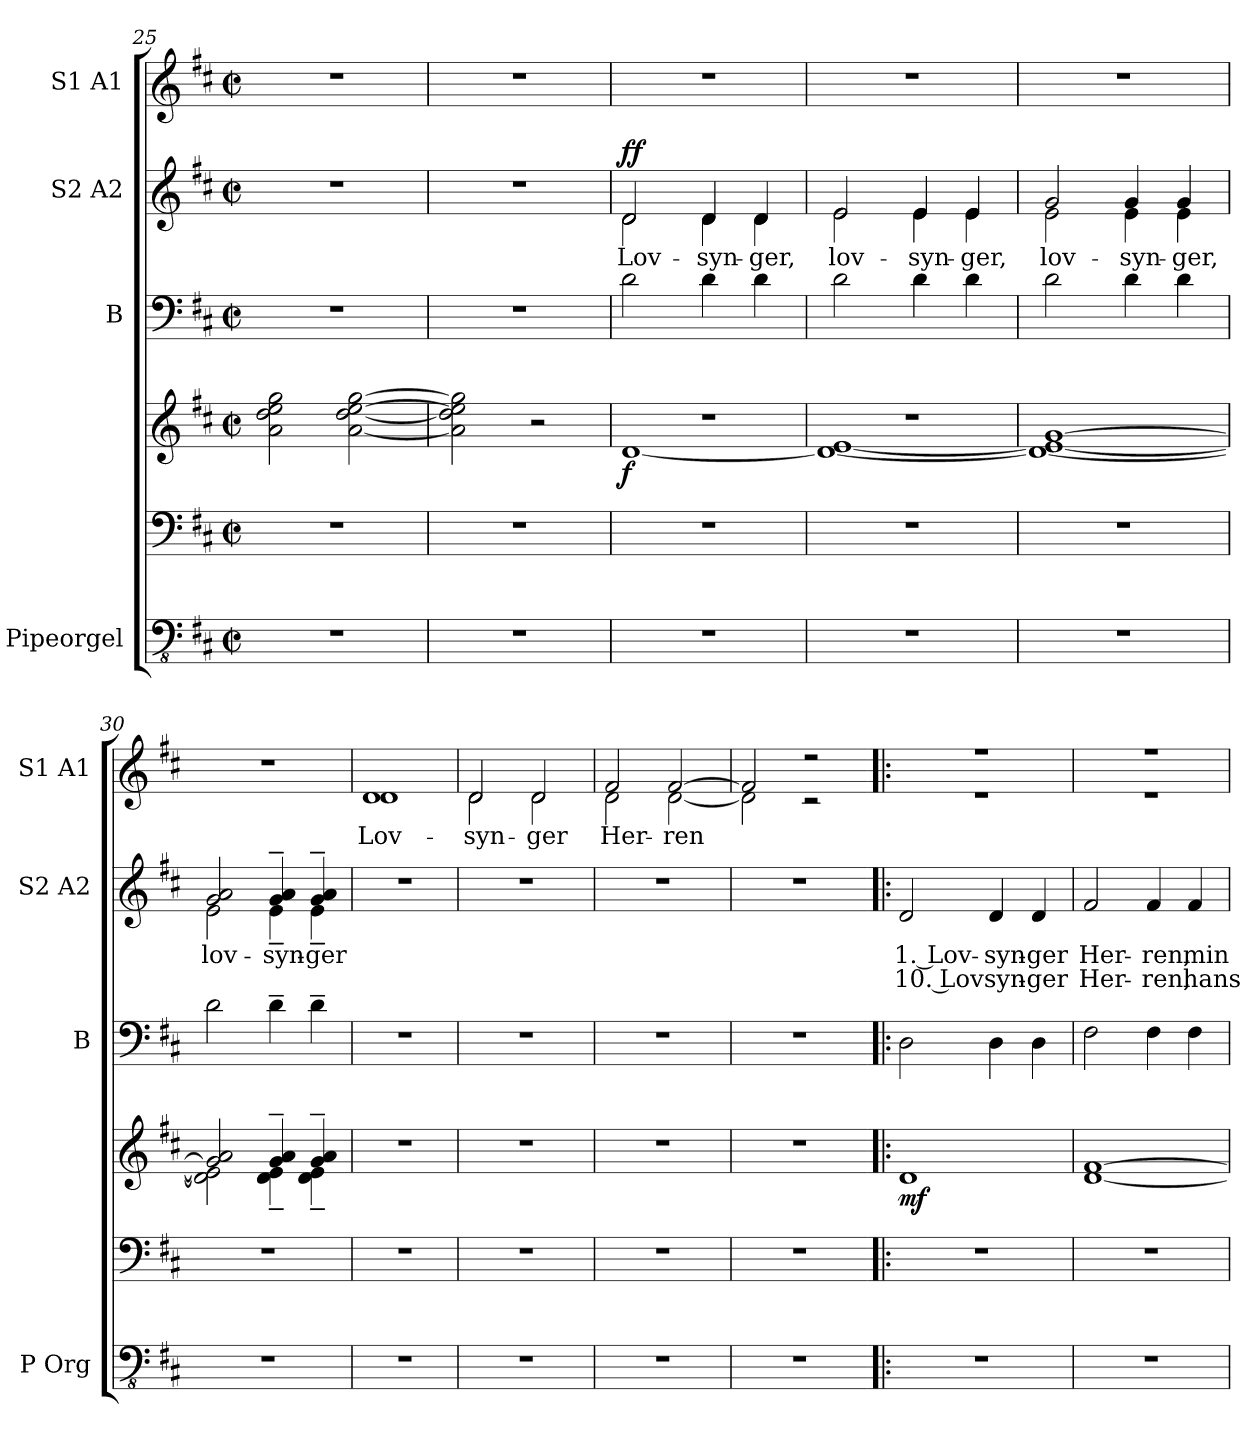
**kern	**kern	**kern	**dynam	**kern	**kern	**text	**text	**dynam	**kern	**text
*part4	*part4	*part4	*part4	*part3	*part2	*part2	*part2	*part2	*part1	*part1
*staff6	*staff5	*staff4	*staff4/5/6	*staff3	*staff2	*staff2	*staff2	*staff2	*staff1	*staff1
*I"Pipeorgel	*	*	*	*I"B	*I"S2 A2	*	*	*	*I"S1 A1	*
*I'P Org	*	*	*	*I'B	*I'S2 A2	*	*	*	*I'S1 A1	*
*clefFv4	*clefF4	*clefG2	*	*clefF4	*clefG2	*	*	*	*clefG2	*
*k[f#c#]	*k[f#c#]	*k[f#c#]	*	*k[f#c#]	*k[f#c#]	*	*	*	*k[f#c#]	*
*M2/2	*M2/2	*M2/2	*	*M2/2	*M2/2	*	*	*	*M2/2	*
*met(c|)	*met(c|)	*met(c|)	*	*met(c|)	*met(c|)	*	*	*	*met(c|)	*
=25	=25	=25	=25	=25	=25	=25	=25	=25	=25	=25
1r	1r	2a\ 2dd\ 2ee\ 2gg\	.	1r	1r	.	.	.	1r	.
.	.	[2a\ [2dd\ [2ee\ [2gg\	.	.	.	.	.	.	.	.
=26	=26	=26	=26	=26	=26	=26	=26	=26	=26	=26
1r	1r	2a\] 2dd\] 2ee\] 2gg\]	.	1r	1r	.	.	.	1r	.
.	.	2r	.	.	.	.	.	.	.	.
=27	=27	=27	=27	=27	=27	=27	=27	=27	=27	=27
*	*	*^	*	*	*	*	*	*	*	*
!	!	!	!	!LO:DY:b	!	!	!LO:LY:b	!	!LO:DY:a	!	!
*	*	*	*	*	*	*^	*	*	*	*	*
1r	1r	1r	[1d	f	2d\	2d/	2d\	Lov-	.	ff	1r	.
!	!	!	!	!	!	!	!	!LO:LY:b	!	!	!	!
.	.	.	.	.	4d\	4d/	4d\	-syn-	.	.	.	.
!	!	!	!	!	!	!	!	!LO:LY:b	!	!	!	!
.	.	.	.	.	4d\	4d/	4d\	-ger,	.	.	.	.
=28	=28	=28	=28	=28	=28	=28	=28	=28	=28	=28	=28	=28
!	!	!	!	!	!	!	!	!LO:LY:b	!	!	!	!
1r	1r	1r	1d_ [1e	.	2d\	2e/	2e\	lov-	.	.	1r	.
!	!	!	!	!	!	!	!	!LO:LY:b	!	!	!	!
.	.	.	.	.	4d\	4e/	4e\	-syn-	.	.	.	.
!	!	!	!	!	!	!	!	!LO:LY:b	!	!	!	!
.	.	.	.	.	4d\	4e/	4e\	-ger,	.	.	.	.
=29	=29	=29	=29	=29	=29	=29	=29	=29	=29	=29	=29	=29
!	!	!	!	!	!	!	!	!LO:LY:b	!	!	!	!
1r	1r	[1g	1d_ 1e_	.	2d\	2g/	2e\	lov-	.	.	1r	.
!	!	!	!	!	!	!	!	!LO:LY:b	!	!	!	!
.	.	.	.	.	4d\	4g/	4e\	-syn-	.	.	.	.
!	!	!	!	!	!	!	!	!LO:LY:b	!	!	!	!
.	.	.	.	.	4d\	4g/	4e\	-ger,	.	.	.	.
=30	=30	=30	=30	=30	=30	=30	=30	=30	=30	=30	=30	=30
!	!	!	!	!	!	!	!	!LO:LY:b	!	!	!	!
1r	1r	2g/] 2a/	2d\] 2e\]	.	2d\	2g/ 2a/	2e\	lov-	.	.	1r	.
!	!	!	!	!	!	!	!	!LO:LY:b	!	!	!	!
.	.	4g/~ 4a/~	4d\~ 4e\~	.	4d~\	4g/~ 4a/~	4e~\	-syn-	.	.	.	.
!	!	!	!	!	!	!	!	!LO:LY:b	!	!	!	!
.	.	4g/~ 4a/~	4d\~ 4e\~	.	4d~\	4g/~ 4a/~	4e~\	-ger	.	.	.	.
=31	=31	=31	=31	=31	=31	=31	=31	=31	=31	=31	=31	=31
!	!	!	!	!	!	!	!	!	!	!	!	!LO:LY:b
*	*	*v	*v	*	*	*v	*v	*	*	*	*^	*
1r	1r	1r	.	1r	1r	.	.	.	1d	1d	Lov-
!!LO:PB:g=z	!!
=32	=32	=32	=32	=32	=32	=32	=32	=32	=32	=32	=32
!	!	!	!	!	!	!	!	!	!	!	!LO:LY:b
1r	1r	1r	.	1r	1r	.	.	.	2d/	2d\	-syn-
!	!	!	!	!	!	!	!	!	!	!	!LO:LY:b
.	.	.	.	.	.	.	.	.	2d/	2d\	-ger
=33	=33	=33	=33	=33	=33	=33	=33	=33	=33	=33	=33
!	!	!	!	!	!	!	!	!	!	!	!LO:LY:b
1r	1r	1r	.	1r	1r	.	.	.	2f#/	2d\	Her-
!	!	!	!	!	!	!	!	!	!	!	!LO:LY:b
.	.	.	.	.	.	.	.	.	[2f#/	[2d\	-ren
=34	=34	=34	=34	=34	=34	=34	=34	=34	=34	=34	=34
1r	1r	1r	.	1r	1r	.	.	.	2f#/]	2d\]	.
.	.	.	.	.	.	.	.	.	2r	2r	.
=35!|:	=35!|:	=35!|:	=35!|:	=35!|:	=35!|:	=35!|:	=35!|:	=35!|:	=35!|:	=35!|:	=35!|:
!	!	!	!LO:DY:b	!	!	!LO:LY:b	!LO:LY:b	!	!	!	!
1r	1r	1d	mf	2D\	2d/	1. Lov-	10. Lov-	.	1r	1r	.
!	!	!	!	!	!	!LO:LY:b	!LO:LY:b	!	!	!	!
.	.	.	.	4D\	4d/	-syn-	-syn-	.	.	.	.
!	!	!	!	!	!	!LO:LY:b	!LO:LY:b	!	!	!	!
.	.	.	.	4D\	4d/	-ger	-ger	.	.	.	.
=36	=36	=36	=36	=36	=36	=36	=36	=36	=36	=36	=36
!	!	!	!	!	!	!LO:LY:b	!LO:LY:b	!	!	!	!
1r	1r	[1d [1f#	.	2F#\	2f#/	Her-	Her-	.	1r	1r	.
!	!	!	!	!	!	!LO:LY:b	!LO:LY:b	!	!	!	!
.	.	.	.	4F#\	4f#/	-ren,	-ren,	.	.	.	.
!	!	!	!	!	!	!LO:LY:b	!LO:LY:b	!	!	!	!
.	.	.	.	4F#\	4f#/	min	hans	.	.	.	.
*	*	*	*	*	*	*	*	*	*v	*v	*
=	=	=	=	=	=	=	=	=	=	=
*-	*-	*-	*-	*-	*-	*-	*-	*-	*-	*-
